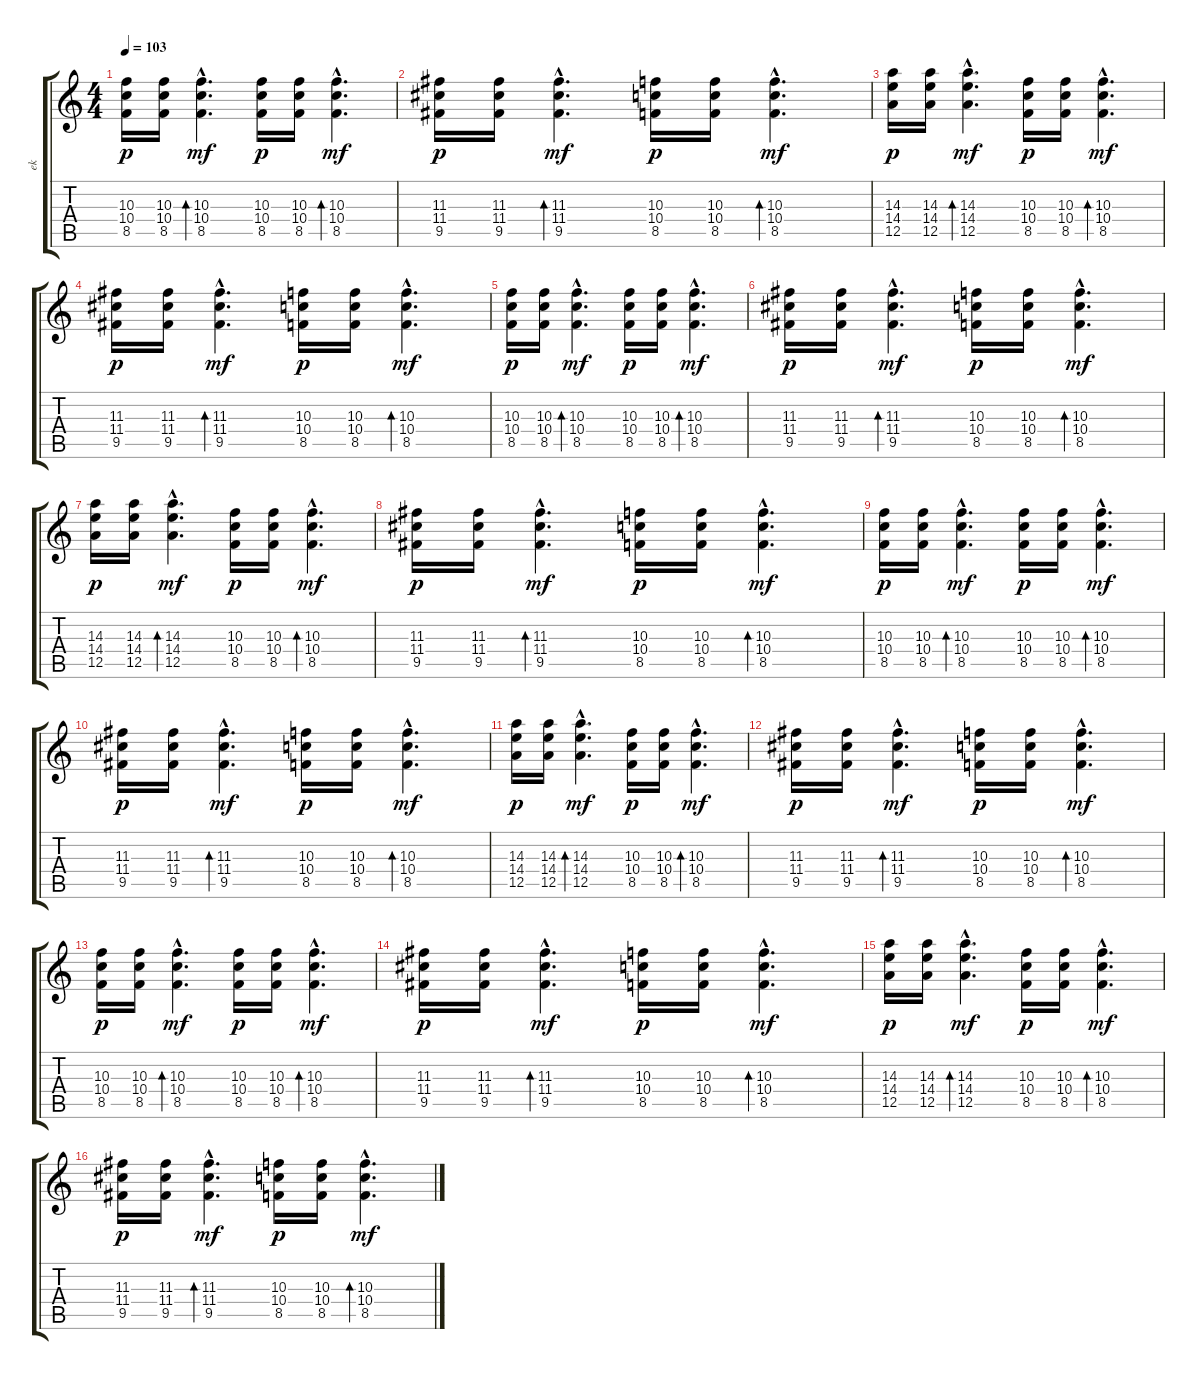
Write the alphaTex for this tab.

\track ("ek" "ek") {instrument electricguitarmuted}
\staff {score tabs}
\tuning (E4 B3 G3 D3 A2 E2) {hide}
\ts (4 4)
\tempo 103
\clef g2
\ks c
(10.3 10.4 8.5).16{dy p} (10.3 10.4 8.5).16 (10.3{hac} 10.4{hac} 8.5{hac}).4{d bd 240 dy mf} (10.3 10.4 8.5).16{dy p} (10.3 10.4 8.5).16 (10.3{hac} 10.4{hac} 8.5{hac}).4{d bd 240 dy mf} |
(11.3 11.4 9.5).16{dy p} (11.3 11.4 9.5).16 (11.3{hac} 11.4{hac} 9.5{hac}).4{d bd 240 dy mf} (10.3 10.4 8.5).16{dy p} (10.3 10.4 8.5).16 (10.3{hac} 10.4{hac} 8.5{hac}).4{d bd 240 dy mf} |
(14.3 14.4 12.5).16{dy p} (14.3 14.4 12.5).16 (14.3{hac} 14.4{hac} 12.5{hac}).4{d bd 240 dy mf} (10.3 10.4 8.5).16{dy p} (10.3 10.4 8.5).16 (10.3{hac} 10.4{hac} 8.5{hac}).4{d bd 240 dy mf} |
(11.3 11.4 9.5).16{dy p} (11.3 11.4 9.5).16 (11.3{hac} 11.4{hac} 9.5{hac}).4{d bd 240 dy mf} (10.3 10.4 8.5).16{dy p} (10.3 10.4 8.5).16 (10.3{hac} 10.4{hac} 8.5{hac}).4{d bd 240 dy mf} |
(10.3 10.4 8.5).16{dy p} (10.3 10.4 8.5).16 (10.3{hac} 10.4{hac} 8.5{hac}).4{d bd 240 dy mf} (10.3 10.4 8.5).16{dy p} (10.3 10.4 8.5).16 (10.3{hac} 10.4{hac} 8.5{hac}).4{d bd 240 dy mf} |
(11.3 11.4 9.5).16{dy p} (11.3 11.4 9.5).16 (11.3{hac} 11.4{hac} 9.5{hac}).4{d bd 240 dy mf} (10.3 10.4 8.5).16{dy p} (10.3 10.4 8.5).16 (10.3{hac} 10.4{hac} 8.5{hac}).4{d bd 240 dy mf} |
(14.3 14.4 12.5).16{dy p} (14.3 14.4 12.5).16 (14.3{hac} 14.4{hac} 12.5{hac}).4{d bd 240 dy mf} (10.3 10.4 8.5).16{dy p} (10.3 10.4 8.5).16 (10.3{hac} 10.4{hac} 8.5{hac}).4{d bd 240 dy mf} |
(11.3 11.4 9.5).16{dy p} (11.3 11.4 9.5).16 (11.3{hac} 11.4{hac} 9.5{hac}).4{d bd 240 dy mf} (10.3 10.4 8.5).16{dy p} (10.3 10.4 8.5).16 (10.3{hac} 10.4{hac} 8.5{hac}).4{d bd 240 dy mf} |
(10.3 10.4 8.5).16{dy p} (10.3 10.4 8.5).16 (10.3{hac} 10.4{hac} 8.5{hac}).4{d bd 240 dy mf} (10.3 10.4 8.5).16{dy p} (10.3 10.4 8.5).16 (10.3{hac} 10.4{hac} 8.5{hac}).4{d bd 240 dy mf} |
(11.3 11.4 9.5).16{dy p} (11.3 11.4 9.5).16 (11.3{hac} 11.4{hac} 9.5{hac}).4{d bd 240 dy mf} (10.3 10.4 8.5).16{dy p} (10.3 10.4 8.5).16 (10.3{hac} 10.4{hac} 8.5{hac}).4{d bd 240 dy mf} |
(14.3 14.4 12.5).16{dy p} (14.3 14.4 12.5).16 (14.3{hac} 14.4{hac} 12.5{hac}).4{d bd 240 dy mf} (10.3 10.4 8.5).16{dy p} (10.3 10.4 8.5).16 (10.3{hac} 10.4{hac} 8.5{hac}).4{d bd 240 dy mf} |
(11.3 11.4 9.5).16{dy p} (11.3 11.4 9.5).16 (11.3{hac} 11.4{hac} 9.5{hac}).4{d bd 240 dy mf} (10.3 10.4 8.5).16{dy p} (10.3 10.4 8.5).16 (10.3{hac} 10.4{hac} 8.5{hac}).4{d bd 240 dy mf} |
(10.3 10.4 8.5).16{dy p volume 16 balance 5 instrument overdrivenguitar} (10.3 10.4 8.5).16 (10.3{hac} 10.4{hac} 8.5{hac}).4{d bd 240 dy mf} (10.3 10.4 8.5).16{dy p} (10.3 10.4 8.5).16 (10.3{hac} 10.4{hac} 8.5{hac}).4{d bd 240 dy mf} |
(11.3 11.4 9.5).16{dy p} (11.3 11.4 9.5).16 (11.3{hac} 11.4{hac} 9.5{hac}).4{d bd 240 dy mf} (10.3 10.4 8.5).16{dy p} (10.3 10.4 8.5).16 (10.3{hac} 10.4{hac} 8.5{hac}).4{d bd 240 dy mf} |
(14.3 14.4 12.5).16{dy p} (14.3 14.4 12.5).16 (14.3{hac} 14.4{hac} 12.5{hac}).4{d bd 240 dy mf} (10.3 10.4 8.5).16{dy p} (10.3 10.4 8.5).16 (10.3{hac} 10.4{hac} 8.5{hac}).4{d bd 240 dy mf} |
(11.3 11.4 9.5).16{dy p} (11.3 11.4 9.5).16 (11.3{hac} 11.4{hac} 9.5{hac}).4{d bd 240 dy mf} (10.3 10.4 8.5).16{dy p} (10.3 10.4 8.5).16 (10.3{hac} 10.4{hac} 8.5{hac}).4{d bd 240 dy mf}
